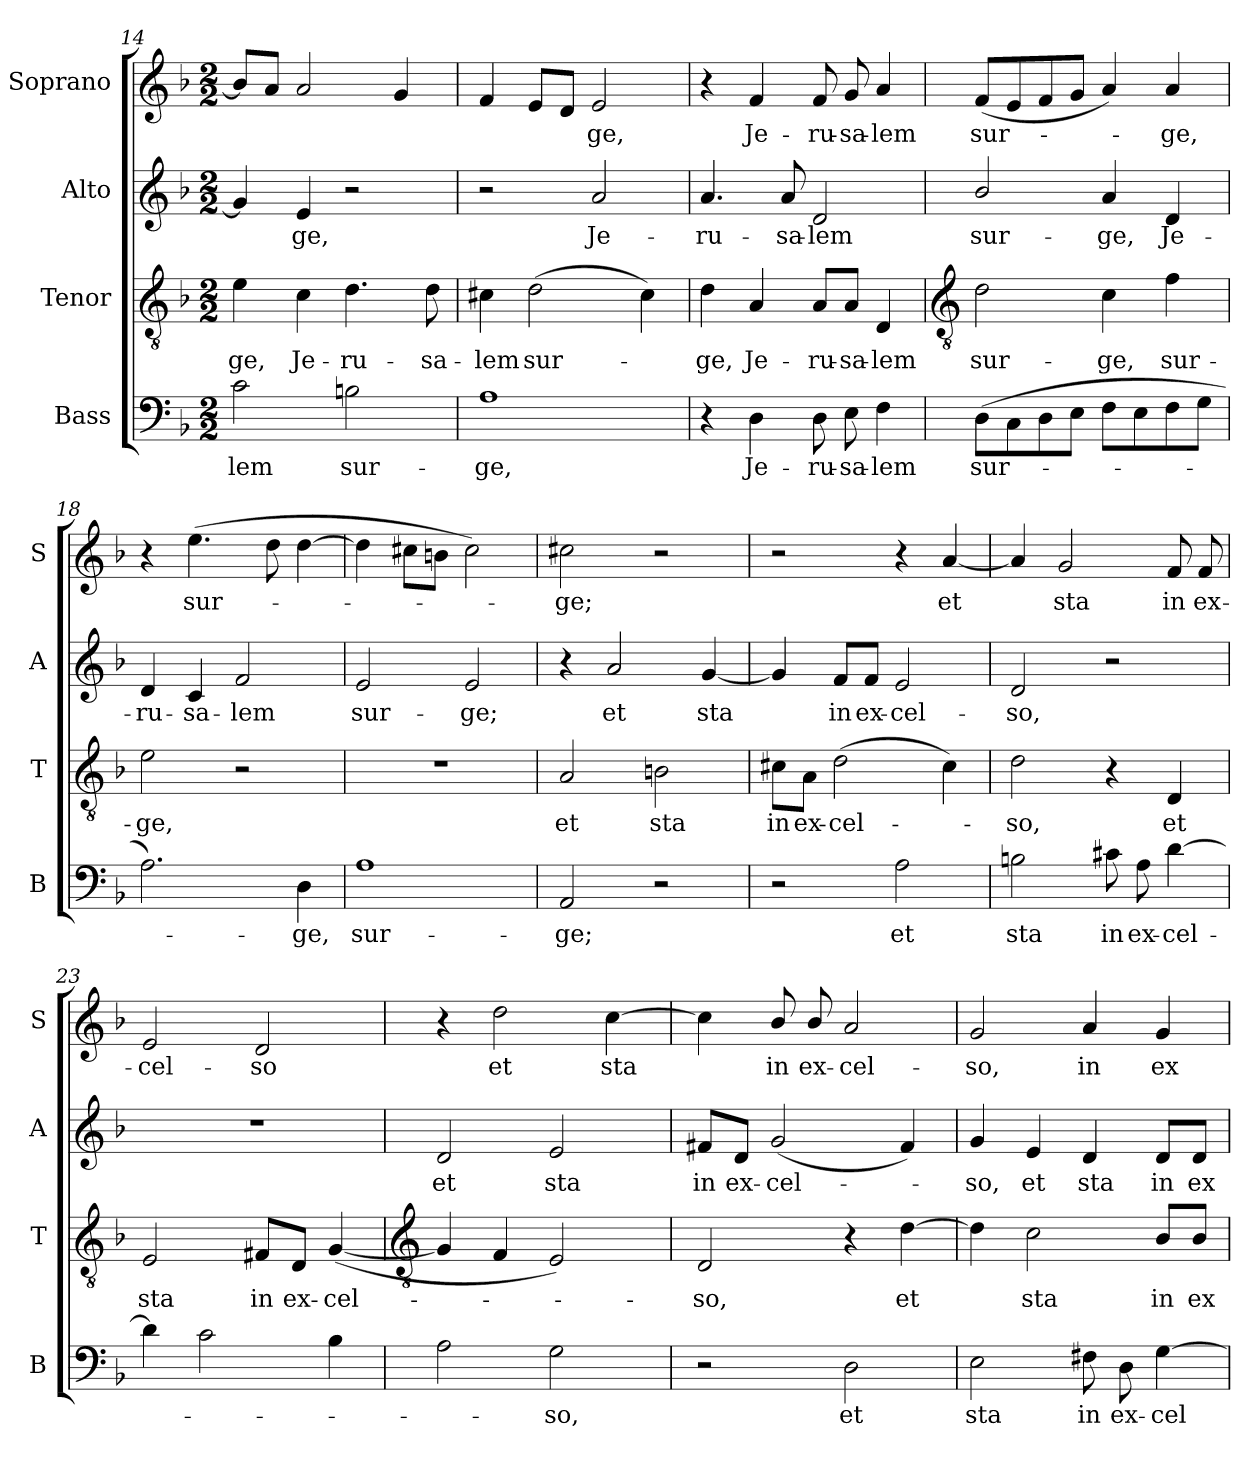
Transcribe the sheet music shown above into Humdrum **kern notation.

**kern	**text	**kern	**text	**kern	**text	**kern	**text
*part4	*part4	*part3	*part3	*part2	*part2	*part1	*part1
*staff4	*staff4	*staff3	*staff3	*staff2	*staff2	*staff1	*staff1
*I"Bass	*	*I"Tenor	*	*I"Alto	*	*I"Soprano	*
*I'B	*	*I'T	*	*I'A	*	*I'S	*
*clefF4	*	*clefGv2	*	*clefG2	*	*clefG2	*
*k[b-]	*	*k[b-]	*	*k[b-]	*	*k[b-]	*
*F:	*	*F:	*	*F:	*	*F:	*
*M2/2	*	*M2/2	*	*M2/2	*	*M2/2	*
=14	=14	=14	=14	=14	=14	=14	=14
!	!LO:LY:b	!	!LO:LY:b	!	!	!	!
2c	-lem	4e	ge,	4g]	.	8bL]	.
.	.	.	.	.	.	8aJ	.
!	!	!	!LO:LY:b	!	!LO:LY:b	!	!
.	.	4c	Je-	4e	ge,	2a	.
!	!LO:LY:b	!	!LO:LY:b	!	!	!	!
2Bn	sur-	4.d	-ru-	2r	.	.	.
.	.	.	.	.	.	4g	.
!	!	!	!LO:LY:b	!	!	!	!
.	.	8d	-sa-	.	.	.	.
=15	=15	=15	=15	=15	=15	=15	=15
!	!LO:LY:b	!	!LO:LY:b	!	!	!	!
1A	-ge,	4c#X	-lem	2r	.	4f	.
!	!	!	!LO:LY:b	!	!	!	!
.	.	(>2d	sur-	.	.	8eL	.
.	.	.	.	.	.	8dJ	.
!	!	!	!	!	!LO:LY:b	!	!LO:LY:b
.	.	.	.	2a	Je-	2e	ge,
.	.	4c#)	.	.	.	.	.
=16	=16	=16	=16	=16	=16	=16	=16
!	!	!	!LO:LY:b	!	!LO:LY:b	!	!
4r	.	4d	ge,	4.a	-ru-	4r	.
!	!LO:LY:b	!	!LO:LY:b	!	!	!	!LO:LY:b
4D	Je-	4A	Je-	.	.	4f	Je-
!	!	!	!	!	!LO:LY:b	!	!
.	.	.	.	8a	-sa-	.	.
!	!LO:LY:b	!	!LO:LY:b	!	!LO:LY:b	!	!LO:LY:b
8D	-ru-	8A/L	-ru-	2d	-lem	8f	-ru-
!	!LO:LY:b	!	!LO:LY:b	!	!	!	!LO:LY:b
8E	-sa-	8A/J	-sa-	.	.	8g	-sa-
!	!LO:LY:b	!	!LO:LY:b	!	!	!	!LO:LY:b
4F	-lem	4D	-lem	.	.	4a	-lem
!!LO:LB:g=z
=17	=17	=17	=17	=17	=17	=17	=17
*	*	*clefGv2	*	*	*	*	*
!	!LO:LY:b	!	!LO:LY:b	!	!LO:LY:b	!	!LO:LY:b
(>8DL	sur-	2d	sur-	2b-/	sur-	(<8fL	sur-
8C	.	.	.	.	.	8e	.
8D	.	.	.	.	.	8f	.
8EJ	.	.	.	.	.	8gJ	.
!	!	!	!LO:LY:b	!	!LO:LY:b	!	!
8FL	.	4c	-ge,	4a	-ge,	4a)	.
8E	.	.	.	.	.	.	.
!	!	!	!LO:LY:b	!	!LO:LY:b	!	!LO:LY:b
8F	.	4f	sur-	4d	Je-	4a	ge,
8GJ	.	.	.	.	.	.	.
=18	=18	=18	=18	=18	=18	=18	=18
!	!	!	!LO:LY:b	!	!LO:LY:b	!	!
2.A)	.	2e	-ge,	4d	-ru-	4r	.
!	!	!	!	!	!LO:LY:b	!	!LO:LY:b
.	.	.	.	4c	-sa-	(>4.ee	sur-
!	!	!	!	!	!LO:LY:b	!	!
.	.	2r	.	2f	-lem	.	.
.	.	.	.	.	.	8dd	.
!	!LO:LY:b	!	!	!	!	!	!
4D	ge,	.	.	.	.	[4dd	.
=19	=19	=19	=19	=19	=19	=19	=19
!	!LO:LY:b	!	!	!	!LO:LY:b	!	!
1A	sur-	1r	.	2e	sur-	4dd]	.
.	.	.	.	.	.	8cc#XL	.
.	.	.	.	.	.	8bnJ	.
!	!	!	!	!	!LO:LY:b	!	!
.	.	.	.	2e	-ge;	2cc#)	.
=20	=20	=20	=20	=20	=20	=20	=20
!	!LO:LY:b	!	!LO:LY:b	!	!	!	!LO:LY:b
2AA	-ge;	2A	et	4r	.	2cc#X	ge;
!	!	!	!	!	!LO:LY:b	!	!
.	.	.	.	2a	et	.	.
!	!	!	!LO:LY:b	!	!	!	!
2r	.	2Bn	sta	.	.	2r	.
!	!	!	!	!	!LO:LY:b	!	!
.	.	.	.	[4g	sta	.	.
=21	=21	=21	=21	=21	=21	=21	=21
!	!	!	!LO:LY:b	!	!	!	!
2r	.	8c#X\L	in	4g]	.	2r	.
!	!	!	!LO:LY:b	!	!	!	!
.	.	8A\J	ex-	.	.	.	.
!	!	!	!LO:LY:b	!	!LO:LY:b	!	!
.	.	(>2d	-cel-	8f/L	in	.	.
!	!	!	!	!	!LO:LY:b	!	!
.	.	.	.	8f/J	ex-	.	.
!	!LO:LY:b	!	!	!	!LO:LY:b	!	!
2A	et	.	.	2e	-cel-	4r	.
!	!	!	!	!	!	!	!LO:LY:b
.	.	4c#)	.	.	.	[4a	et
=22	=22	=22	=22	=22	=22	=22	=22
!	!LO:LY:b	!	!LO:LY:b	!	!LO:LY:b	!	!
2Bn	sta	2d	so,	2d	-so,	4a]	.
!	!	!	!	!	!	!	!LO:LY:b
.	.	.	.	.	.	2g	sta
!	!LO:LY:b	!	!	!	!	!	!
8c#X	in	4r	.	2r	.	.	.
!	!LO:LY:b	!	!	!	!	!	!
8A	ex-	.	.	.	.	.	.
!	!LO:LY:b	!	!LO:LY:b	!	!	!	!LO:LY:b
[4d	-cel-	4D	et	.	.	8f	in
!	!	!	!	!	!	!	!LO:LY:b
.	.	.	.	.	.	8f	ex-
=23	=23	=23	=23	=23	=23	=23	=23
!	!	!	!LO:LY:b	!	!	!	!LO:LY:b
4d]	.	2E	sta	1r	.	2e	-cel-
2c	.	.	.	.	.	.	.
!	!	!	!LO:LY:b	!	!	!	!LO:LY:b
.	.	8F#X/L	in	.	.	2d	-so
!	!	!	!LO:LY:b	!	!	!	!
.	.	8D/J	ex-	.	.	.	.
!	!	!	!LO:LY:b	!	!	!	!
4B-	.	(<[4G	-cel-	.	.	.	.
!!LO:LB:g=z
=24	=24	=24	=24	=24	=24	=24	=24
*	*	*clefGv2	*	*	*	*	*
!	!	!	!	!	!LO:LY:b	!	!
2A	.	4G]	.	2d	et	4r	.
!	!	!	!	!	!	!	!LO:LY:b
.	.	4F	.	.	.	2dd	et
!	!LO:LY:b	!	!	!	!LO:LY:b	!	!
2G	so,	2E)	.	2e	sta	.	.
!	!	!	!	!	!	!	!LO:LY:b
.	.	.	.	.	.	[4cc	sta
=25	=25	=25	=25	=25	=25	=25	=25
!	!	!	!LO:LY:b	!	!LO:LY:b	!	!
2r	.	2D	so,	8f#X/L	in	4cc]	.
!	!	!	!	!	!LO:LY:b	!	!
.	.	.	.	8d/J	ex-	.	.
!	!	!	!	!	!LO:LY:b	!	!LO:LY:b
.	.	.	.	(<2g	-cel-	8b-/	in
!	!	!	!	!	!	!	!LO:LY:b
.	.	.	.	.	.	8b-/	ex-
!	!LO:LY:b	!	!	!	!	!	!LO:LY:b
2D	et	4r	.	.	.	2a	-cel-
!	!	!	!LO:LY:b	!	!	!	!
.	.	[4d	et	4f#)	.	.	.
=26	=26	=26	=26	=26	=26	=26	=26
!	!LO:LY:b	!	!	!	!LO:LY:b	!	!LO:LY:b
2E	sta	4d]	.	4g	so,	2g	-so,
!	!	!	!LO:LY:b	!	!LO:LY:b	!	!
.	.	2c	sta	4e	et	.	.
!	!LO:LY:b	!	!	!	!LO:LY:b	!	!LO:LY:b
8F#X	in	.	.	4d	sta	4a	in
!	!LO:LY:b	!	!	!	!	!	!
8D	ex-	.	.	.	.	.	.
!	!LO:LY:b	!	!LO:LY:b	!	!LO:LY:b	!	!LO:LY:b
[4G	-cel-	8B-/L	in	8d/L	in	4g	ex-
!	!	!	!LO:LY:b	!	!LO:LY:b	!	!
.	.	8B-/J	ex-	8d/J	ex-	.	.
=	=	=	=	=	=	=	=
*-	*-	*-	*-	*-	*-	*-	*-
